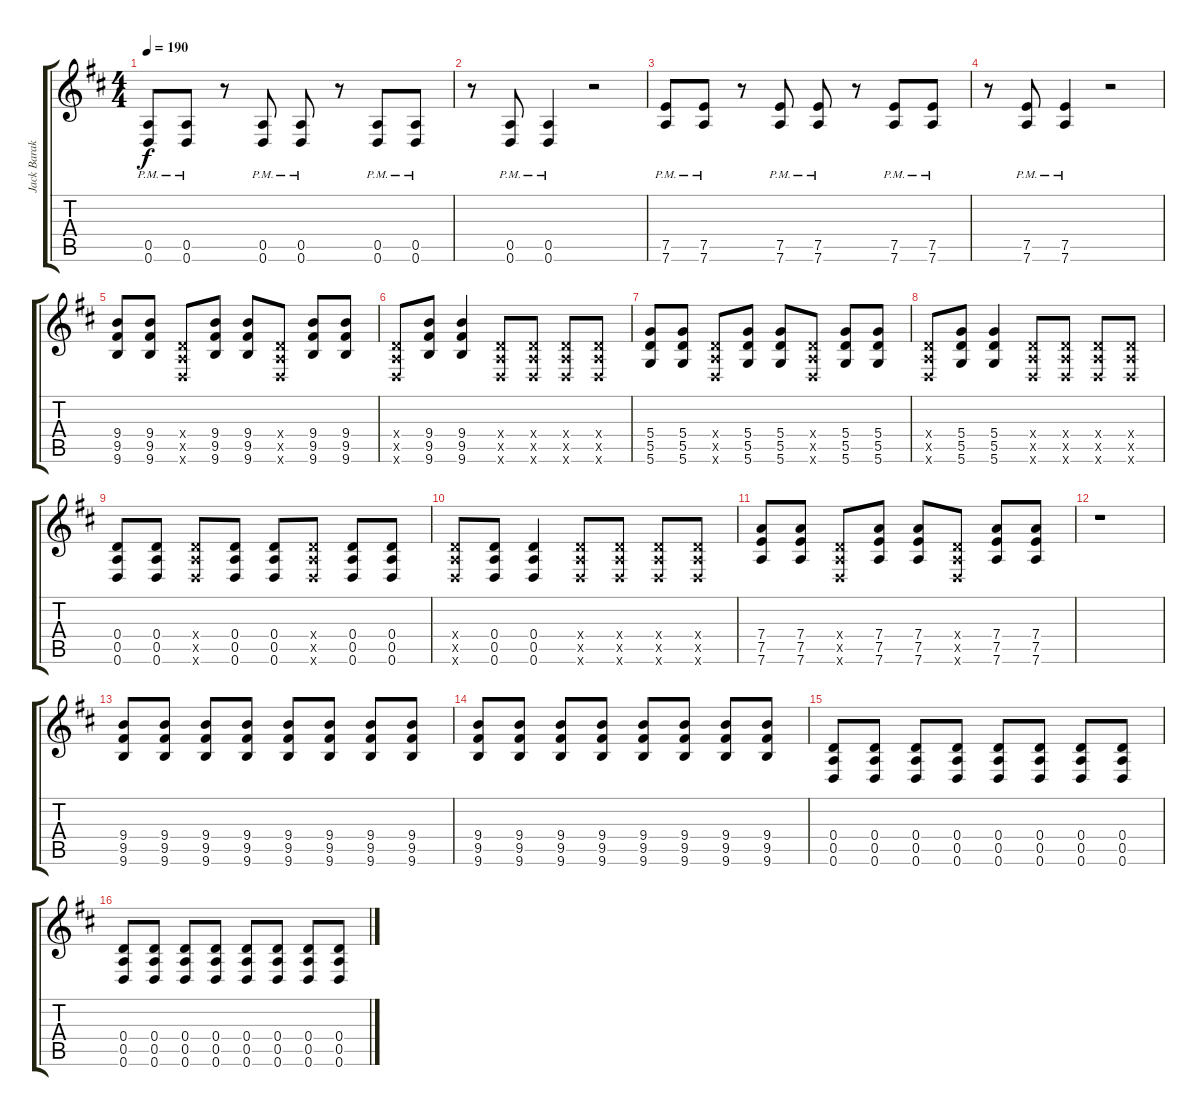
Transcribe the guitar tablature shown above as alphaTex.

\track ("Jack Barakat" "Jack Barak") {instrument distortionguitar}
\staff {score tabs}
\tuning (E4 B3 G3 D3 A2 D2) {hide}
\ts (4 4)
\tempo 190
\clef g2
\ks d
(0.5{pm} 0.6{pm}).8{dy f} (0.5{pm} 0.6{pm}).8 r.8 (0.5{pm} 0.6{pm}).8 (0.5{pm} 0.6{pm}).8 r.8 (0.5{pm} 0.6{pm}).8 (0.5{pm} 0.6).8 |
r.8 (0.5{pm} 0.6).8 (0.5{pm} 0.6{pm}).4 r.2 |
(7.5{pm} 7.6{pm}).8 (7.5{pm} 7.6{pm}).8 r.8 (7.5{pm} 7.6{pm}).8 (7.5{pm} 7.6{pm}).8 r.8 (7.5{pm} 7.6{pm}).8 (7.5{pm} 7.6).8 |
r.8 (7.5{pm} 7.6).8 (7.5{pm} 7.6{pm}).4 r.2 |
(9.4 9.5 9.6).8 (9.4 9.5 9.6).8 (0.4{x} 0.5{x} 0.6{x}).8 (9.4 9.5 9.6).8 (9.4 9.5 9.6).8 (0.4{x} 0.5{x} 0.6{x}).8 (9.4 9.5 9.6).8 (9.4 9.5 9.6).8 |
(0.4{x} 0.5{x} 0.6{x}).8 (9.4 9.5 9.6).8 (9.4 9.5 9.6).4 (0.4{x} 0.5{x} 0.6{x}).8 (0.4{x} 0.5{x} 0.6{x}).8 (0.4{x} 0.5{x} 0.6{x}).8 (0.4{x} 0.5{x} 0.6{x}).8 |
(5.4 5.5 5.6).8 (5.4 5.5 5.6).8 (0.4{x} 0.5{x} 0.6{x}).8 (5.4 5.5 5.6).8 (5.4 5.5 5.6).8 (0.4{x} 0.5{x} 0.6{x}).8 (5.4 5.5 5.6).8 (5.4 5.5 5.6).8 |
(0.4{x} 0.5{x} 0.6{x}).8 (5.4 5.5 5.6).8 (5.4 5.5 5.6).4 (0.4{x} 0.5{x} 0.6{x}).8 (0.4{x} 0.5{x} 0.6{x}).8 (0.4{x} 0.5{x} 0.6{x}).8 (0.4{x} 0.5{x} 0.6{x}).8 |
(0.4 0.5 0.6).8 (0.4 0.5 0.6).8 (0.4{x} 0.5{x} 0.6{x}).8 (0.4 0.5 0.6).8 (0.4 0.5 0.6).8 (0.4{x} 0.5{x} 0.6{x}).8 (0.4 0.5 0.6).8 (0.4 0.5 0.6).8 |
(0.4{x} 0.5{x} 0.6{x}).8 (0.4 0.5 0.6).8 (0.4 0.5 0.6).4 (0.4{x} 0.5{x} 0.6{x}).8 (0.4{x} 0.5{x} 0.6{x}).8 (0.4{x} 0.5{x} 0.6{x}).8 (0.4{x} 0.5{x} 0.6{x}).8 |
(7.4 7.5 7.6).8 (7.4 7.5 7.6).8 (0.4{x} 0.5{x} 0.6{x}).8 (7.4 7.5 7.6).8 (7.4 7.5 7.6).8 (0.4{x} 0.5{x} 0.6{x}).8 (7.4 7.5 7.6).8 (7.4 7.5 7.6).8 |
r.1 |
(9.4 9.5 9.6).8 (9.4 9.5 9.6).8 (9.4 9.5 9.6).8 (9.4 9.5 9.6).8 (9.4 9.5 9.6).8 (9.4 9.5 9.6).8 (9.4 9.5 9.6).8 (9.4 9.5 9.6).8 |
(9.4 9.5 9.6).8 (9.4 9.5 9.6).8 (9.4 9.5 9.6).8 (9.4 9.5 9.6).8 (9.4 9.5 9.6).8 (9.4 9.5 9.6).8 (9.4 9.5 9.6).8 (9.4 9.5 9.6).8 |
(0.4 0.5 0.6).8 (0.4 0.5 0.6).8 (0.4 0.5 0.6).8 (0.4 0.5 0.6).8 (0.4 0.5 0.6).8 (0.4 0.5 0.6).8 (0.4 0.5 0.6).8 (0.4 0.5 0.6).8 |
(0.4 0.5 0.6).8 (0.4 0.5 0.6).8 (0.4 0.5 0.6).8 (0.4 0.5 0.6).8 (0.4 0.5 0.6).8 (0.4 0.5 0.6).8 (0.4 0.5 0.6).8 (0.4 0.5 0.6).8
